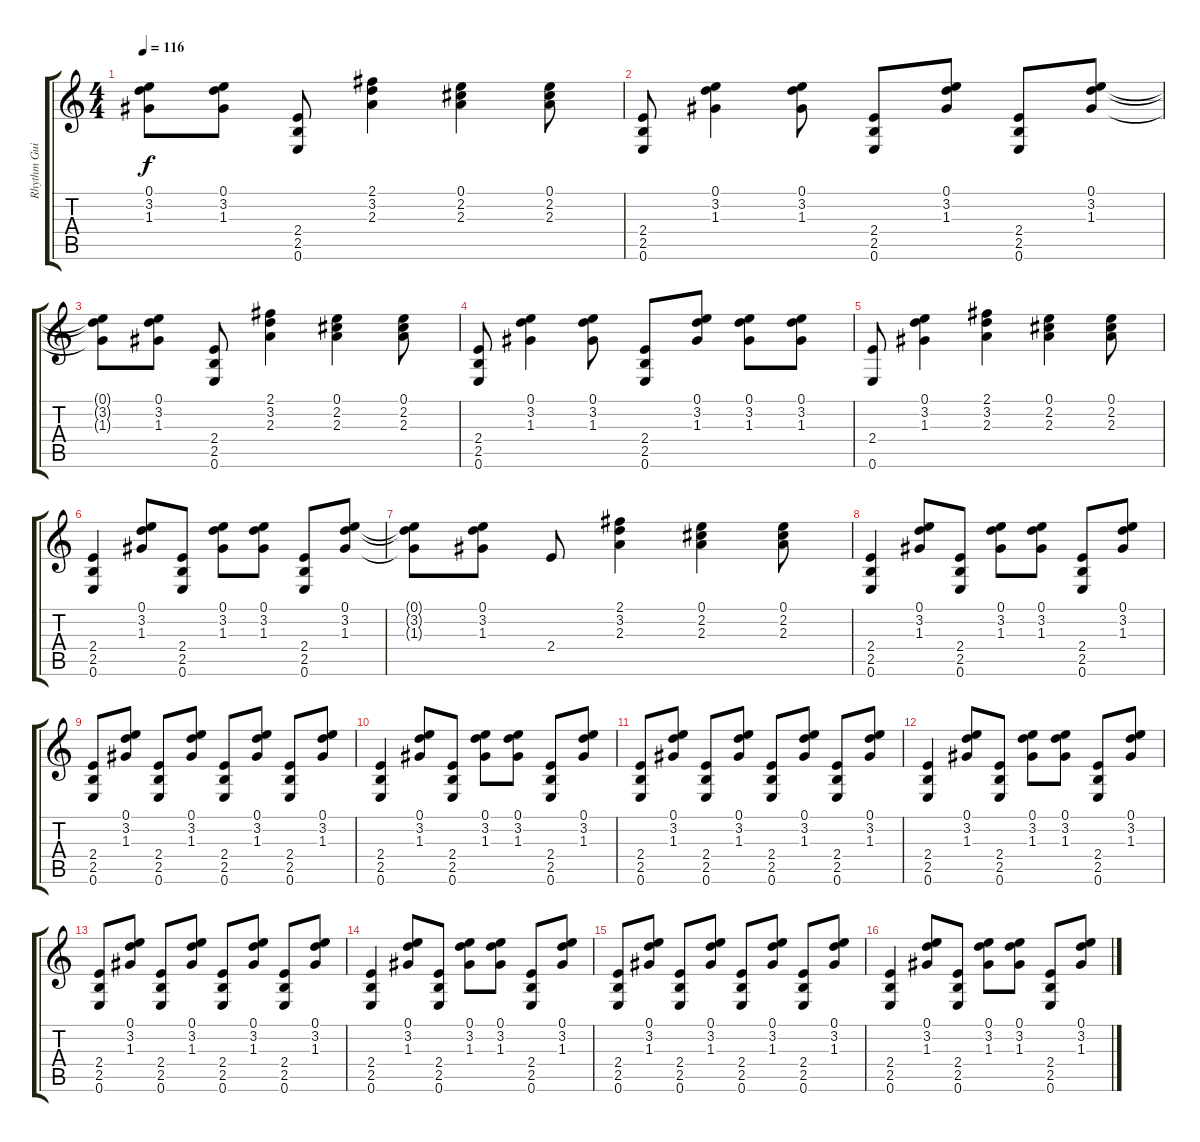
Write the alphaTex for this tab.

\track ("Rhythm Guitar" "Rhythm Gui") {instrument acousticguitarsteel}
\staff {score tabs}
\tuning (E4 B3 G3 D3 A2 E2) {hide}
\ts (4 4)
\tempo 116
\clef g2
\ks c
(0.1{t} 3.2{t} 1.3{t}).8{dy f} (0.1 3.2 1.3).8 (2.4 2.5 0.6).8 (2.1 3.2 2.3).4 (0.1 2.2 2.3).4 (0.1 2.2 2.3).8 |
(2.4 2.5 0.6).8 (0.1 3.2 1.3).4 (0.1 3.2 1.3).8 (2.4 2.5 0.6).8 (0.1 3.2 1.3).8 (2.4 2.5 0.6).8 (0.1 3.2 1.3).8 |
(0.1{t} 3.2{t} 1.3{t}).8 (0.1 3.2 1.3).8 (2.4 2.5 0.6).8 (2.1 3.2 2.3).4 (0.1 2.2 2.3).4 (0.1 2.2 2.3).8 |
(2.4 2.5 0.6).8 (0.1 3.2 1.3).4 (0.1 3.2 1.3).8 (2.4 2.5 0.6).8 (0.1 3.2 1.3).8 (0.1 3.2 1.3).8 (0.1 3.2 1.3).8 |
(2.4 0.6).8 (0.1 3.2 1.3).4 (2.1 3.2 2.3).4 (0.1 2.2 2.3).4 (0.1 2.2 2.3).8 |
(2.4 2.5 0.6).4 (0.1 3.2 1.3).8 (2.4 2.5 0.6).8 (0.1 3.2 1.3).8 (0.1 3.2 1.3).8 (2.4 2.5 0.6).8 (0.1 3.2 1.3).8 |
(0.1{t} 3.2{t} 1.3{t}).8 (0.1 3.2 1.3).8 2.4.8 (2.1 3.2 2.3).4 (0.1 2.2 2.3).4 (0.1 2.2 2.3).8 |
(2.4 2.5 0.6).4 (0.1 3.2 1.3).8 (2.4 2.5 0.6).8 (0.1 3.2 1.3).8 (0.1 3.2 1.3).8 (2.4 2.5 0.6).8 (0.1 3.2 1.3).8 |
(2.4 2.5 0.6).8 (0.1 3.2 1.3).8 (2.4 2.5 0.6).8 (0.1 3.2 1.3).8 (2.4 2.5 0.6).8 (0.1 3.2 1.3).8 (2.4 2.5 0.6).8 (0.1 3.2 1.3).8 |
(2.4 2.5 0.6).4 (0.1 3.2 1.3).8 (2.4 2.5 0.6).8 (0.1 3.2 1.3).8 (0.1 3.2 1.3).8 (2.4 2.5 0.6).8 (0.1 3.2 1.3).8 |
(2.4 2.5 0.6).8 (0.1 3.2 1.3).8 (2.4 2.5 0.6).8 (0.1 3.2 1.3).8 (2.4 2.5 0.6).8 (0.1 3.2 1.3).8 (2.4 2.5 0.6).8 (0.1 3.2 1.3).8 |
(2.4 2.5 0.6).4 (0.1 3.2 1.3).8 (2.4 2.5 0.6).8 (0.1 3.2 1.3).8 (0.1 3.2 1.3).8 (2.4 2.5 0.6).8 (0.1 3.2 1.3).8 |
(2.4 2.5 0.6).8 (0.1 3.2 1.3).8 (2.4 2.5 0.6).8 (0.1 3.2 1.3).8 (2.4 2.5 0.6).8 (0.1 3.2 1.3).8 (2.4 2.5 0.6).8 (0.1 3.2 1.3).8 |
(2.4 2.5 0.6).4 (0.1 3.2 1.3).8 (2.4 2.5 0.6).8 (0.1 3.2 1.3).8 (0.1 3.2 1.3).8 (2.4 2.5 0.6).8 (0.1 3.2 1.3).8 |
(2.4 2.5 0.6).8 (0.1 3.2 1.3).8 (2.4 2.5 0.6).8 (0.1 3.2 1.3).8 (2.4 2.5 0.6).8 (0.1 3.2 1.3).8 (2.4 2.5 0.6).8 (0.1 3.2 1.3).8 |
(2.4 2.5 0.6).4 (0.1 3.2 1.3).8 (2.4 2.5 0.6).8 (0.1 3.2 1.3).8 (0.1 3.2 1.3).8 (2.4 2.5 0.6).8 (0.1 3.2 1.3).8
